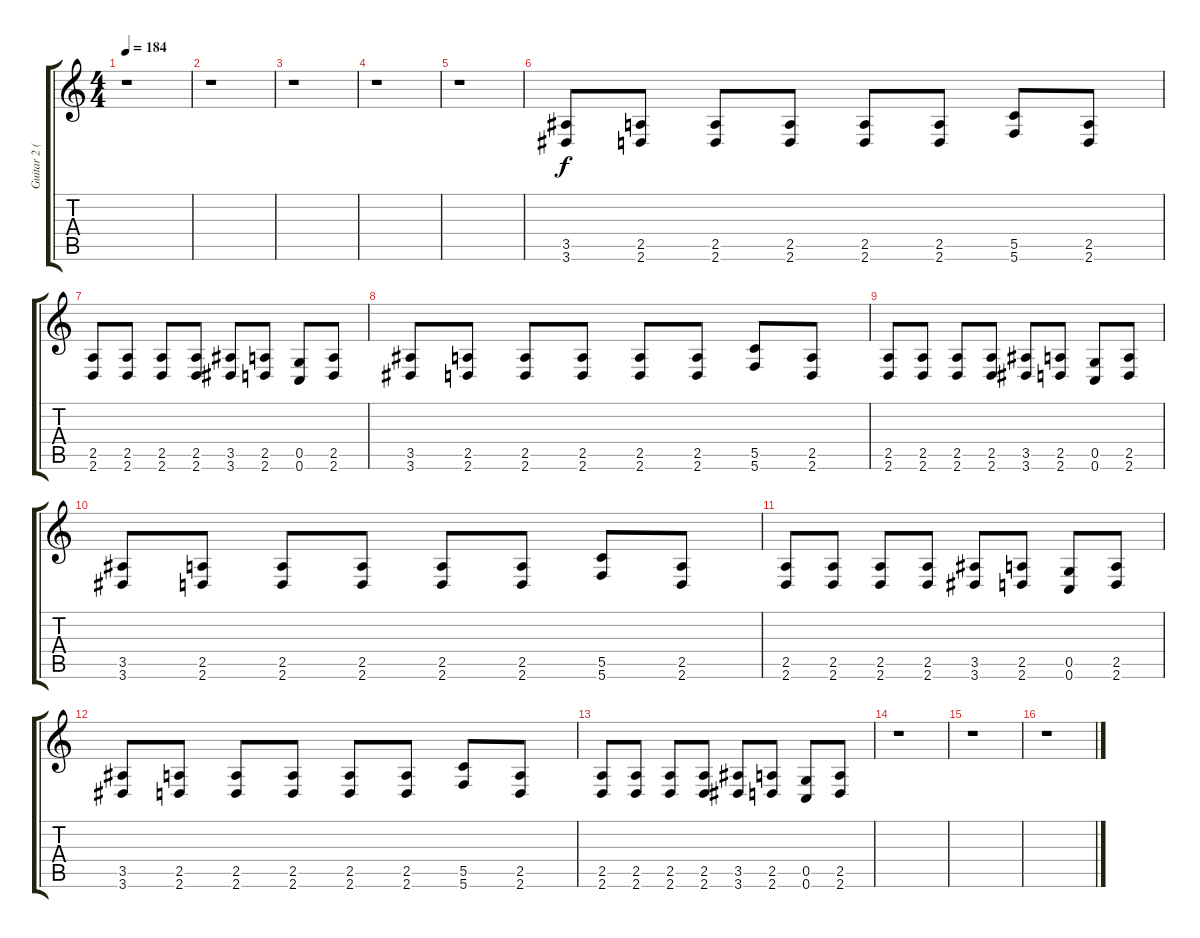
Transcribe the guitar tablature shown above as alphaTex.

\track ("Guitar 2 (Distorted- Padget)" "Guitar 2 (") {instrument distortionguitar}
\staff {score tabs}
\tuning (D4 A3 F3 C3 G2 C2) {hide}
\ts (4 4)
\tempo 184
\clef g2
\ks c
r.1{dy f} |
r.1 |
r.1 |
r.1 |
r.1 |
(3.5 3.6).8 (2.5 2.6).8 (2.5 2.6).8 (2.5 2.6).8 (2.5 2.6).8 (2.5 2.6).8 (5.5 5.6).8 (2.5 2.6).8 |
(2.5 2.6).8 (2.5 2.6).8 (2.5 2.6).8 (2.5 2.6).8 (3.5 3.6).8 (2.5 2.6).8 (0.5 0.6).8 (2.5 2.6).8 |
(3.5 3.6).8 (2.5 2.6).8 (2.5 2.6).8 (2.5 2.6).8 (2.5 2.6).8 (2.5 2.6).8 (5.5 5.6).8 (2.5 2.6).8 |
(2.5 2.6).8 (2.5 2.6).8 (2.5 2.6).8 (2.5 2.6).8 (3.5 3.6).8 (2.5 2.6).8 (0.5 0.6).8 (2.5 2.6).8 |
(3.5 3.6).8 (2.5 2.6).8 (2.5 2.6).8 (2.5 2.6).8 (2.5 2.6).8 (2.5 2.6).8 (5.5 5.6).8 (2.5 2.6).8 |
(2.5 2.6).8 (2.5 2.6).8 (2.5 2.6).8 (2.5 2.6).8 (3.5 3.6).8 (2.5 2.6).8 (0.5 0.6).8 (2.5 2.6).8 |
(3.5 3.6).8 (2.5 2.6).8 (2.5 2.6).8 (2.5 2.6).8 (2.5 2.6).8 (2.5 2.6).8 (5.5 5.6).8 (2.5 2.6).8 |
(2.5 2.6).8 (2.5 2.6).8 (2.5 2.6).8 (2.5 2.6).8 (3.5 3.6).8 (2.5 2.6).8 (0.5 0.6).8 (2.5 2.6).8 |
r.1 |
r.1 |
r.1
